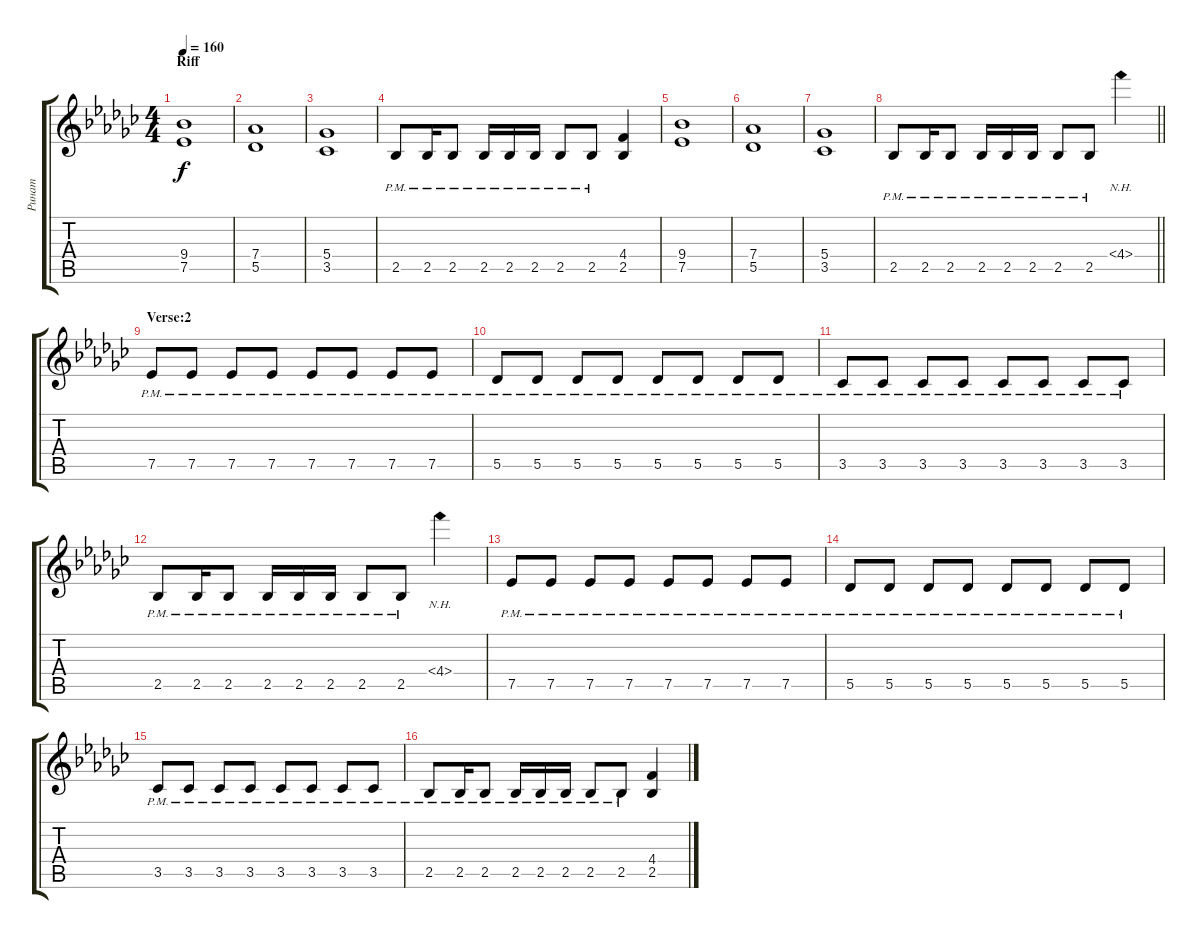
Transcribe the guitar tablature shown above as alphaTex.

\track ("Ринат" "Ринат") {instrument overdrivenguitar}
\staff {score tabs}
\tuning (Eb4 Bb3 Gb3 Db3 Ab2 Eb2) {hide}
\ts (4 4)
\section ("" "Riff")
\tempo 160
\clef g2
\ks ebminor
(9.4 7.5).1{dy f} |
(7.4 5.5).1 |
(5.4 3.5).1 |
2.5{pm}.8 2.5{pm}.16 2.5{pm}.8 2.5{pm}.16 2.5{pm}.16 2.5{pm}.16 2.5{pm}.8 2.5{pm}.8 (4.4 2.5).4 |
(9.4 7.5).1 |
(7.4 5.5).1 |
(5.4 3.5).1 |
\barLineRight lightlight
2.5{pm}.8 2.5{pm}.16 2.5{pm}.8 2.5{pm}.16 2.5{pm}.16 2.5{pm}.16 2.5{pm}.8 2.5{pm}.8 4.4{nh}.4 |
\section ("" "Verse:2")
7.5{pm}.8 7.5{pm}.8 7.5{pm}.8 7.5{pm}.8 7.5{pm}.8 7.5{pm}.8 7.5{pm}.8 7.5{pm}.8 |
5.5{pm}.8 5.5{pm}.8 5.5{pm}.8 5.5{pm}.8 5.5{pm}.8 5.5{pm}.8 5.5{pm}.8 5.5{pm}.8 |
3.5{pm}.8 3.5{pm}.8 3.5{pm}.8 3.5{pm}.8 3.5{pm}.8 3.5{pm}.8 3.5{pm}.8 3.5{pm}.8 |
2.5{pm}.8 2.5{pm}.16 2.5{pm}.8 2.5{pm}.16 2.5{pm}.16 2.5{pm}.16 2.5{pm}.8 2.5{pm}.8 4.4{nh}.4 |
7.5{pm}.8 7.5{pm}.8 7.5{pm}.8 7.5{pm}.8 7.5{pm}.8 7.5{pm}.8 7.5{pm}.8 7.5{pm}.8 |
5.5{pm}.8 5.5{pm}.8 5.5{pm}.8 5.5{pm}.8 5.5{pm}.8 5.5{pm}.8 5.5{pm}.8 5.5{pm}.8 |
3.5{pm}.8 3.5{pm}.8 3.5{pm}.8 3.5{pm}.8 3.5{pm}.8 3.5{pm}.8 3.5{pm}.8 3.5{pm}.8 |
2.5{pm}.8 2.5{pm}.16 2.5{pm}.8 2.5{pm}.16 2.5{pm}.16 2.5{pm}.16 2.5{pm}.8 2.5{pm}.8 (4.4 2.5).4
